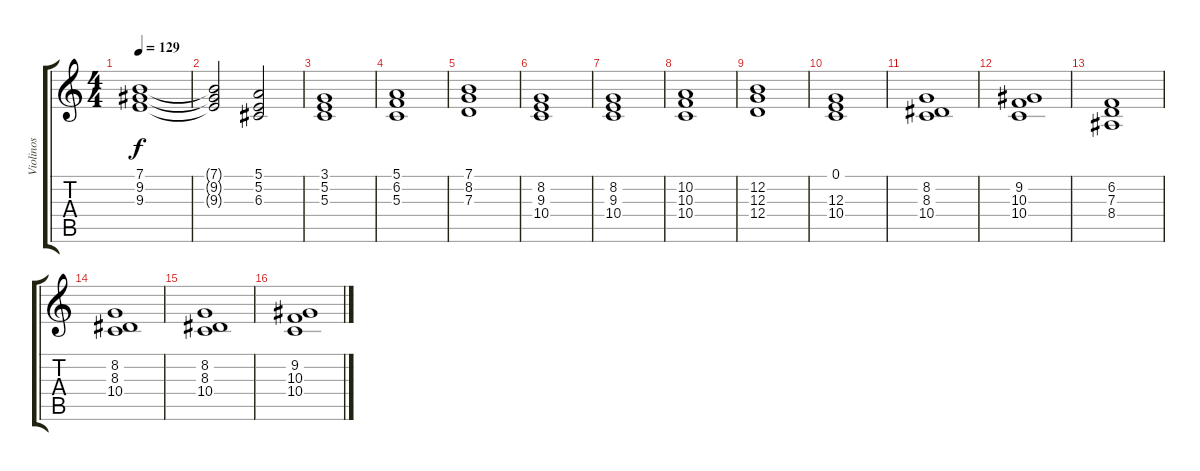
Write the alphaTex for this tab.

\track ("Violinos" "Violinos") {instrument stringensemble1}
\staff {score tabs}
\tuning (E4 B3 G3 D3 A2 E2) {hide}
\ts (4 4)
\tempo 129
\clef g2
\ks c
(7.1 9.2 9.3).1{dy f} |
(7.1{t} 9.2{t} 9.3{t}).2 (5.1 5.2 6.3).2 |
(3.1 5.2 5.3).1 |
(5.1 6.2 5.3).1 |
(7.1 8.2 7.3).1 |
(8.2 9.3 10.4).1 |
(8.2 9.3 10.4).1 |
(10.2 10.3 10.4).1 |
(12.2 12.3 12.4).1 |
(0.1 12.3 10.4).1 |
(8.2 8.3 10.4).1 |
(9.2 10.3 10.4).1 |
(6.2 7.3 8.4).1 |
(8.2 8.3 10.4).1 |
(8.2 8.3 10.4).1 |
(9.2 10.3 10.4).1
